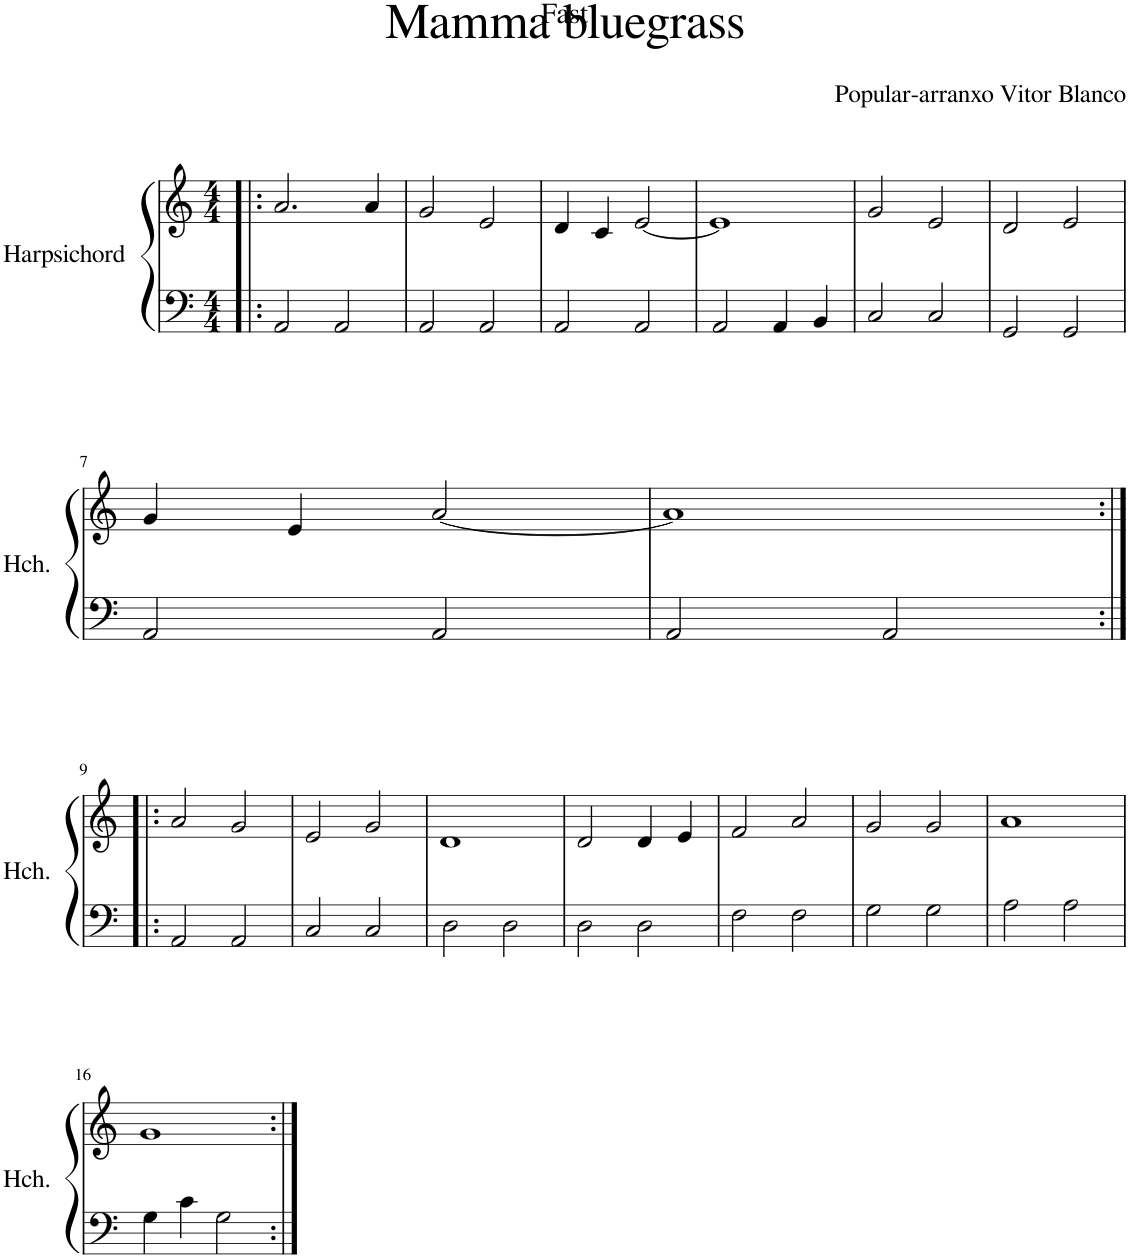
**kern	**kern
*part1	*part1
*staff2	*staff1
*I"Harpsichord	*
*I'Hch.	*
*clefF4	*clefG2
*k[]	*k[]
*M4/4	*M4/4
=1!|:	=1!|:
2AA/	2.a/
2AA/	.
.	4a/
=2	=2
2AA/	2g/
2AA/	2e/
=3	=3
2AA/	4d/
.	4c/
2AA/	[2e/
=4	=4
2AA/	1e]
4AA/	.
4BB/	.
=5	=5
2C/	2g/
2C/	2e/
=6	=6
2GG/	2d/
2GG/	2e/
!!LO:LB:g=z
=7	=7
2AA/	4g/
.	4e/
2AA/	[2a/
=8	=8
2AA/	1a]
2AA/	.
!!LO:LB:g=z
=9:|!|:	=9:|!|:
2AA/	2a/
2AA/	2g/
=10	=10
2C/	2e/
2C/	2g/
=11	=11
2D\	1d
2D\	.
=12	=12
2D\	2d/
2D\	4d/
.	4e/
=13	=13
2F\	2f/
2F\	2a/
=14	=14
2G\	2g/
2G\	2g/
=15	=15
2A\	1a
2A\	.
!!LO:LB:g=z
=16	=16
4G\	1g
4c\	.
2G\	.
=:|!	=:|!
*-	*-
